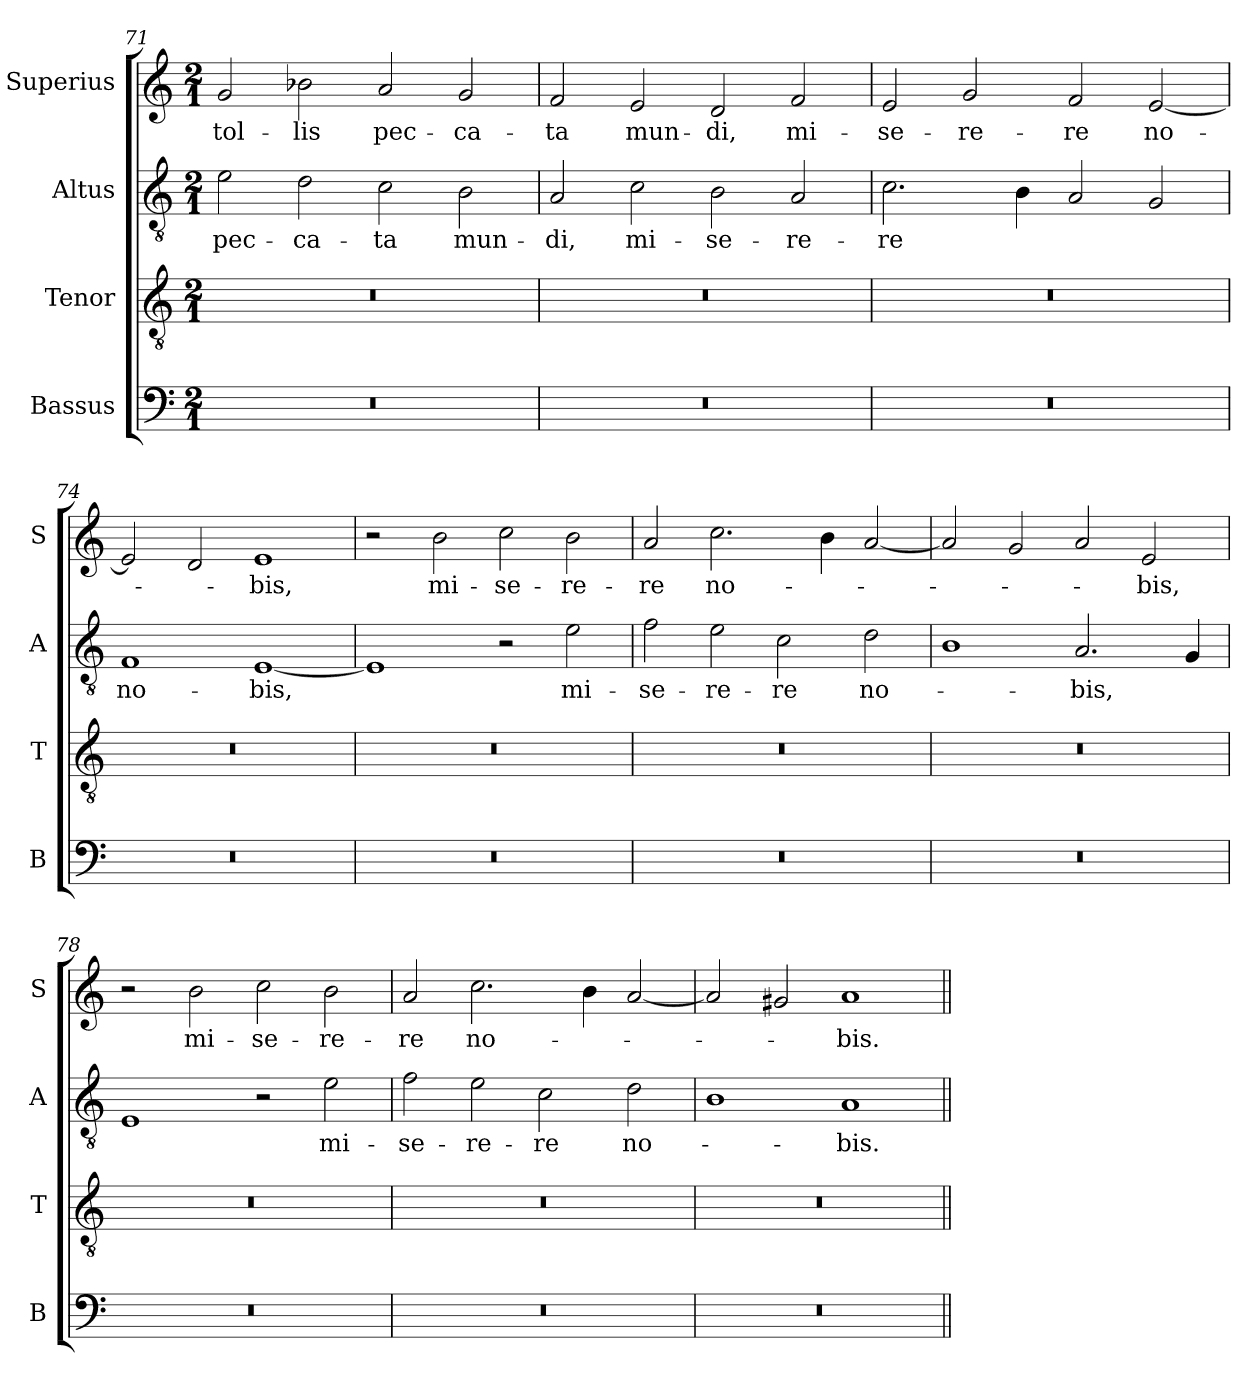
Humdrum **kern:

**kern	**kern	**kern	**text	**kern	**text
*part4	*part3	*part2	*part2	*part1	*part1
*staff4	*staff3	*staff2	*staff2	*staff1	*staff1
*I"Bassus	*I"Tenor	*I"Altus	*	*I"Superius	*
*I'B	*I'T	*I'A	*	*I'S	*
*clefF4	*clefGv2	*clefGv2	*	*clefG2	*
*k[]	*k[]	*k[]	*	*k[]	*
*M2/1	*M2/1	*M2/1	*	*M2/1	*
=71	=71	=71	=71	=71	=71
0r	0r	2e\	pec-	2g/	tol-
.	.	2d\	-ca-	2b-X\	-lis
.	.	2c\	-ta	2a/	pec-
.	.	2B\	mun-	2g/	-ca-
=72	=72	=72	=72	=72	=72
0r	0r	2A/	-di,	2f/	-ta
.	.	2c\	mi-	2e/	mun-
.	.	2B\	-se-	2d/	-di,
.	.	2A/	-re-	2f/	mi-
=73	=73	=73	=73	=73	=73
0r	0r	2.c\	-re	2e/	-se-
.	.	.	.	2g/	-re-
.	.	4B\	.	.	.
.	.	2A/	.	2f/	-re
.	.	2G/	.	[2e/	no-
=74	=74	=74	=74	=74	=74
0r	0r	1F	no-	2e/]	.
.	.	.	.	2d/	.
.	.	[1E	-bis,	1e	-bis,
=75	=75	=75	=75	=75	=75
0r	0r	1E]	.	2r	.
.	.	.	.	2b\	mi-
.	.	2r	.	2cc\	-se-
.	.	2e\	mi-	2b\	-re-
=76	=76	=76	=76	=76	=76
0r	0r	2f\	-se-	2a/	-re
.	.	2e\	-re-	2.cc\	no-
.	.	2c\	-re	.	.
.	.	.	.	4b\	.
.	.	2d\	no-	[2a/	.
=77	=77	=77	=77	=77	=77
0r	0r	1B	.	2a/]	.
.	.	.	.	2g/	.
.	.	2.A/	-bis,	2a/	.
.	.	.	.	2e/	-bis,
.	.	4G/	.	.	.
=78	=78	=78	=78	=78	=78
0r	0r	1E	.	2r	.
.	.	.	.	2b\	mi-
.	.	2r	.	2cc\	-se-
.	.	2e\	mi-	2b\	-re-
=79	=79	=79	=79	=79	=79
0r	0r	2f\	-se-	2a/	-re
.	.	2e\	-re-	2.cc\	no-
.	.	2c\	-re	.	.
.	.	.	.	4b\	.
.	.	2d\	no-	[2a/	.
=80	=80	=80	=80	=80	=80
0r	0r	1B	.	2a/]	.
.	.	.	.	2g#X/	.
.	.	1A	-bis.	1a	-bis.
=||	=||	=||	=||	=||	=||
*-	*-	*-	*-	*-	*-
